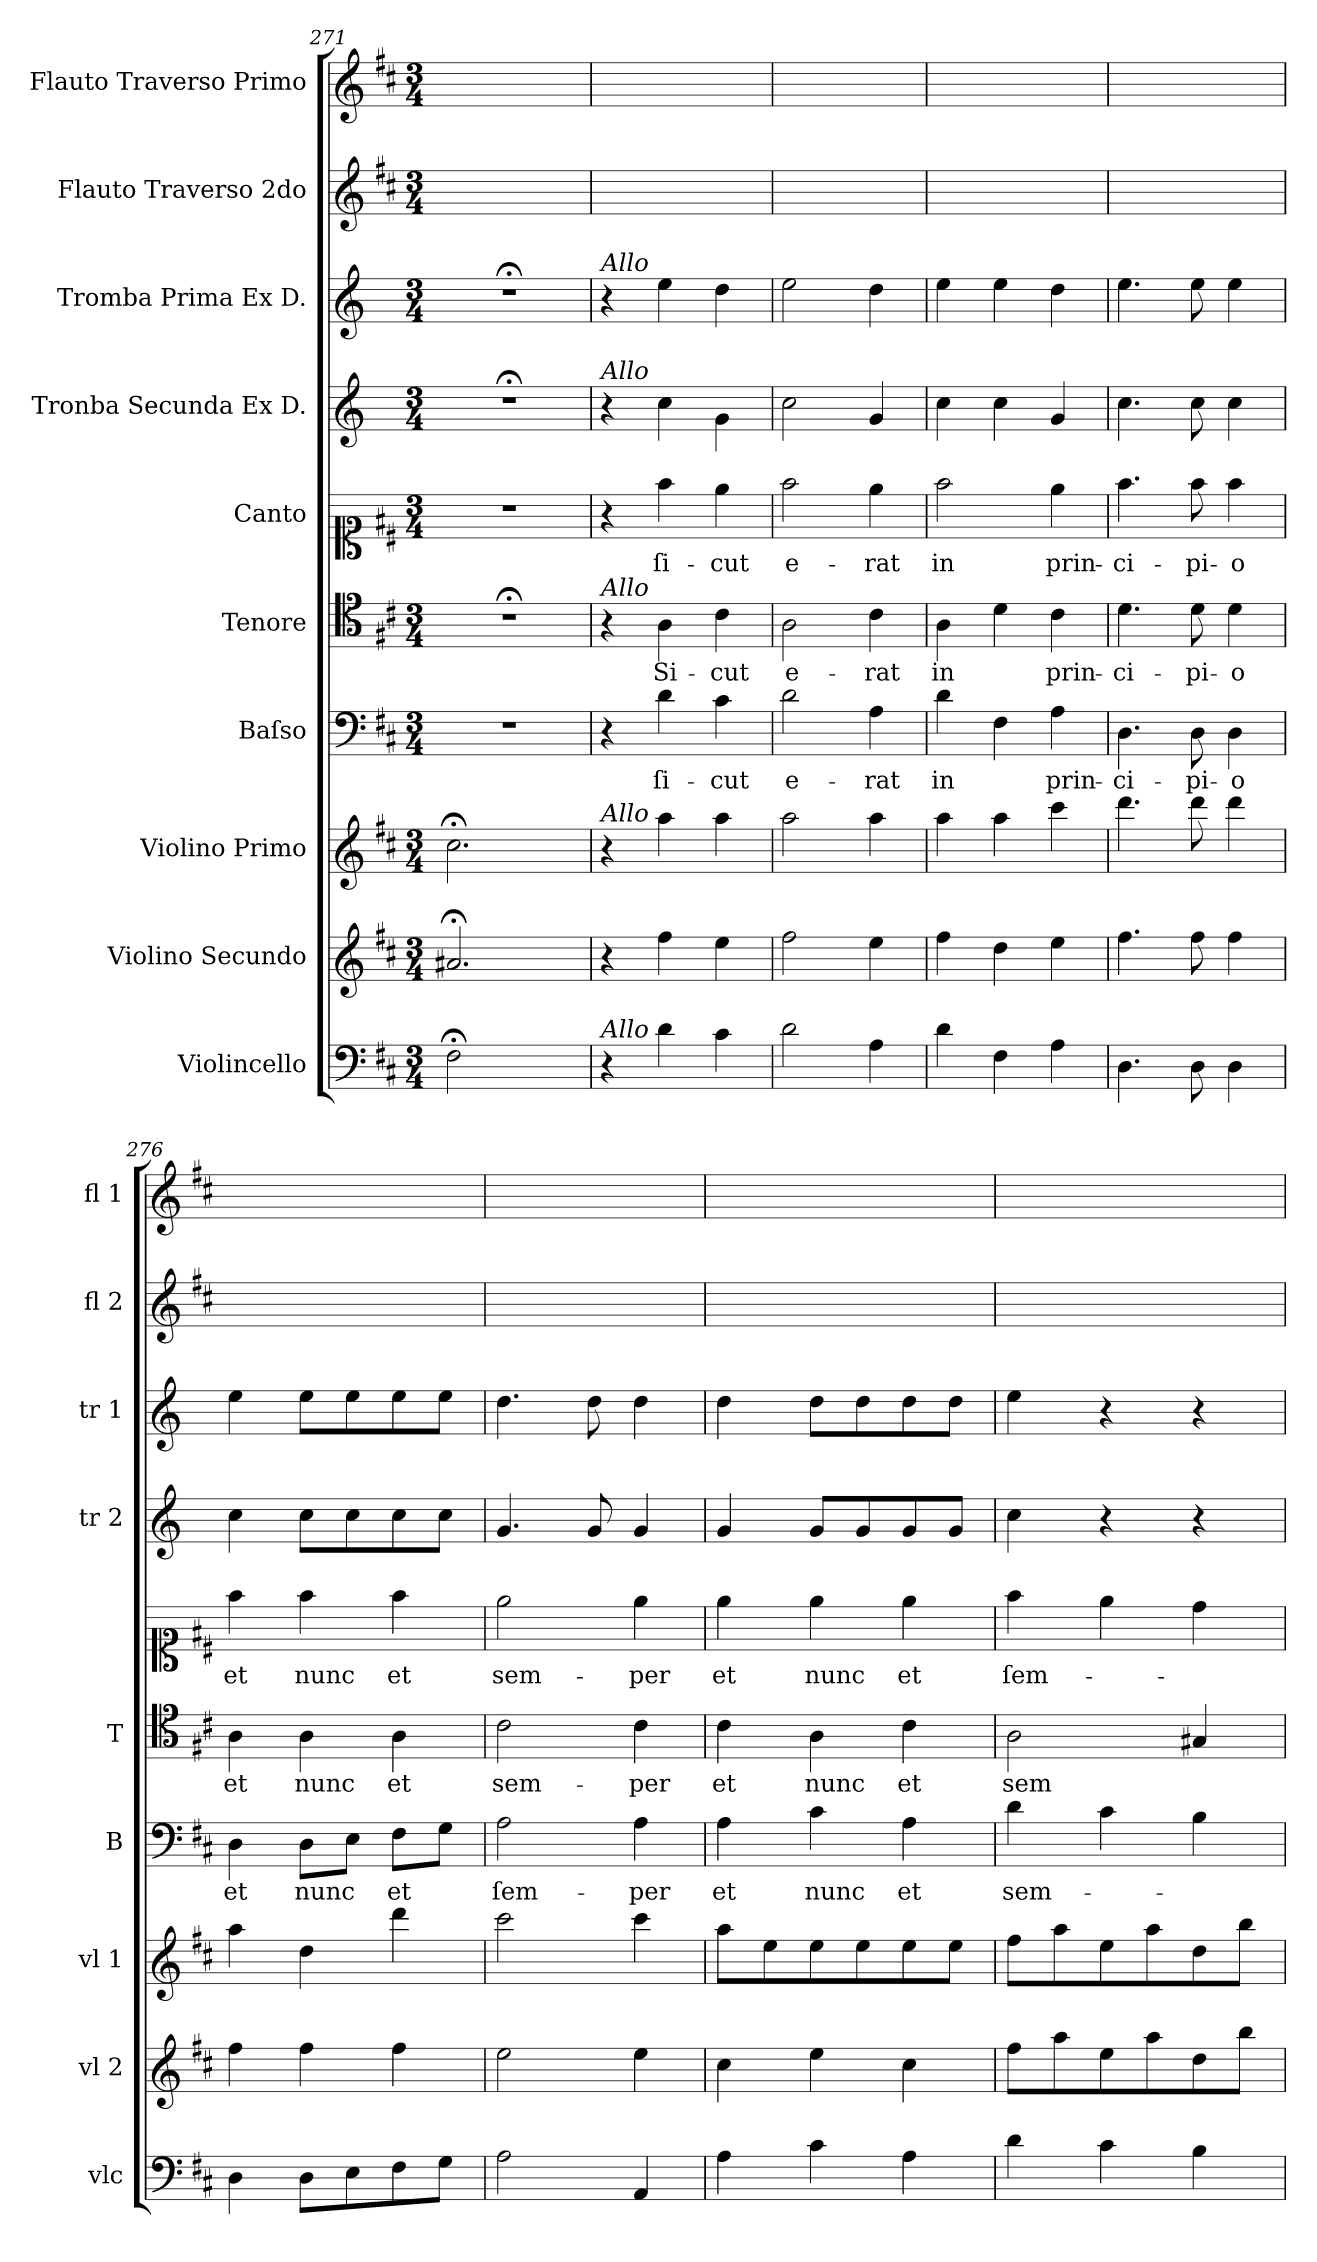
**kern	**kern	**kern	**kern	**text	**kern	**text	**kern	**text	**kern	**kern	**kern	**kern
*part10	*part9	*part8	*part7	*part7	*part6	*part6	*part5	*part5	*part4	*part3	*part2	*part1
*staff10	*staff9	*staff8	*staff7	*staff7	*staff6	*staff6	*staff5	*staff5	*staff4	*staff3	*staff2	*staff1
*I"Violincello	*I"Violino Secundo	*I"Violino Primo	*I"Baſso	*	*I"Tenore	*	*I"Canto	*	*I"Tronba Secunda Ex D.	*I"Tromba Prima Ex D.	*I"Flauto Traverso 2do	*I"Flauto Traverso Primo
*I'vlc	*I'vl 2	*I'vl 1	*I'B	*	*I'T	*	*	*	*I'tr 2	*I'tr 1	*I'fl 2	*I'fl 1
*clefF4	*clefG2	*clefG2	*clefF4	*	*clefC4	*	*clefC1	*	*clefG2	*clefG2	*clefG2	*clefG2
*	*	*	*	*	*	*	*	*	*ITrd-1c-2	*ITrd-1c-2	*	*
*k[f#c#]	*k[f#c#]	*k[f#c#]	*k[f#c#]	*	*k[f#c#]	*	*k[f#c#]	*	*k[f#c#]	*k[f#c#]	*k[f#c#]	*k[f#c#]
*D:	*D:	*D:	*D:	*	*D:	*	*D:	*	*	*	*D:	*D:
*M3/4	*M3/4	*M3/4	*M3/4	*	*M3/4	*	*M3/4	*	*M3/4	*M3/4	*M3/4	*M3/4
=271	=271	=271	=271	=271	=271	=271	=271	=271	=271	=271	=271	=271
2F#;<\	2.a#X;</	2.cc#;<\	2.r	.	2.r;<	.	2.r	.	2.r;<	2.r;<	2.ryy	2.ryy
4ryy	.	.	.	.	.	.	.	.	.	.	.	.
=272	=272	=272	=272	=272	=272	=272	=272	=272	=272	=272	=272	=272
!	!	!	!	!	!	!	!	!	!	!LO:TX:a:i:t=Allo	!	!
!	!	!	!	!	!	!	!	!	!LO:TX:a:i:t=Allo	!	!	!
!	!	!	!	!	!LO:TX:a:i:t=Allo	!	!	!	!	!	!	!
!	!	!LO:TX:a:i:t=Allo	!	!	!	!	!	!	!	!	!	!
!LO:TX:a:i:t=Allo	!	!	!	!	!	!	!	!	!	!	!	!
4r	4r	4r	4r	.	4r	.	4r	.	4r	4r	2.ryy	2.ryy
4d\	4ff#\	4aa\	4d\	ſi-	4A\	Si-	4ff#\	ſi-	4dd\	4ff#\	.	.
4c#\	4ee\	4aa\	4c#\	-cut	4c#\	-cut	4ee\	-cut	4a\	4ee\	.	.
=273	=273	=273	=273	=273	=273	=273	=273	=273	=273	=273	=273	=273
2d\	2ff#\	2aa\	2d\	e-	2A\	e-	2ff#\	e-	2dd\	2ff#\	2.ryy	2.ryy
4A\	4ee\	4aa\	4A\	-rat	4c#\	-rat	4ee\	-rat	4a/	4ee\	.	.
=274	=274	=274	=274	=274	=274	=274	=274	=274	=274	=274	=274	=274
4d\	4ff#\	4aa\	4d\	in	4A\	in	2ff#\	in	4dd\	4ff#\	2.ryy	2.ryy
4F#\	4dd\	4aa\	4F#\	.	4d\	.	.	.	4dd\	4ff#\	.	.
4A\	4ee\	4ccc#\	4A\	prin-	4c#\	prin-	4ee\	prin-	4a/	4ee\	.	.
=275	=275	=275	=275	=275	=275	=275	=275	=275	=275	=275	=275	=275
4.D\	4.ff#\	4.ddd\	4.D\	-ci-	4.d\	-ci-	4.ff#\	-ci-	4.dd\	4.ff#\	2.ryy	2.ryy
8D\	8ff#\	8ddd\	8D\	-pi-	8d\	-pi-	8ff#\	-pi-	8dd\	8ff#\	.	.
4D\	4ff#\	4ddd\	4D\	-o	4d\	-o	4ff#\	-o	4dd\	4ff#\	.	.
=276	=276	=276	=276	=276	=276	=276	=276	=276	=276	=276	=276	=276
4D\	4ff#\	4aa\	4D\	et	4A\	et	4ff#\	et	4dd\	4ff#\	2.ryy	2.ryy
8D\L	4ff#\	4dd\	8D\L	nunc	4A\	nunc	4ff#\	nunc	8dd\L	8ff#\L	.	.
8E\	.	.	8E\J	.	.	.	.	.	8dd\	8ff#\	.	.
8F#\	4ff#\	4ddd\	8F#\L	et	4A\	et	4ff#\	et	8dd\	8ff#\	.	.
8G\J	.	.	8G\J	.	.	.	.	.	8dd\J	8ff#\J	.	.
=277	=277	=277	=277	=277	=277	=277	=277	=277	=277	=277	=277	=277
2A\	2ee\	2ccc#\	2A\	ſem-	2c#\	sem-	2ee\	sem-	4.a/	4.ee\	2.ryy	2.ryy
.	.	.	.	.	.	.	.	.	8a/	8ee\	.	.
4AA/	4ee\	4ccc#\	4A\	-per	4c#\	-per	4ee\	-per	4a/	4ee\	.	.
=278	=278	=278	=278	=278	=278	=278	=278	=278	=278	=278	=278	=278
4A\	4cc#\	8aa\L	4A\	et	4c#\	et	4ee\	et	4a/	4ee\	2.ryy	2.ryy
.	.	8ee\	.	.	.	.	.	.	.	.	.	.
4c#\	4ee\	8ee\	4c#\	nunc	4A\	nunc	4ee\	nunc	8a/L	8ee\L	.	.
.	.	8ee\	.	.	.	.	.	.	8a/	8ee\	.	.
4A\	4cc#\	8ee\	4A\	et	4c#\	et	4ee\	et	8a/	8ee\	.	.
.	.	8ee\J	.	.	.	.	.	.	8a/J	8ee\J	.	.
=279	=279	=279	=279	=279	=279	=279	=279	=279	=279	=279	=279	=279
4d\	8ff#\L	8ff#\L	4d\	sem-	2A\	sem	4ff#\	ſem-	4dd\	4ff#\	2.ryy	2.ryy
.	8aa\	8aa\	.	.	.	.	.	.	.	.	.	.
4c#\	8ee\	8ee\	4c#\	.	.	.	4ee\	.	4r	4r	.	.
.	8aa\	8aa\	.	.	.	.	.	.	.	.	.	.
4B\	8dd\	8dd\	4B\	.	4G#X/	.	4dd\	.	4r	4r	.	.
.	8bb\J	8bb\J	.	.	.	.	.	.	.	.	.	.
=	=	=	=	=	=	=	=	=	=	=	=	=
*-	*-	*-	*-	*-	*-	*-	*-	*-	*-	*-	*-	*-
